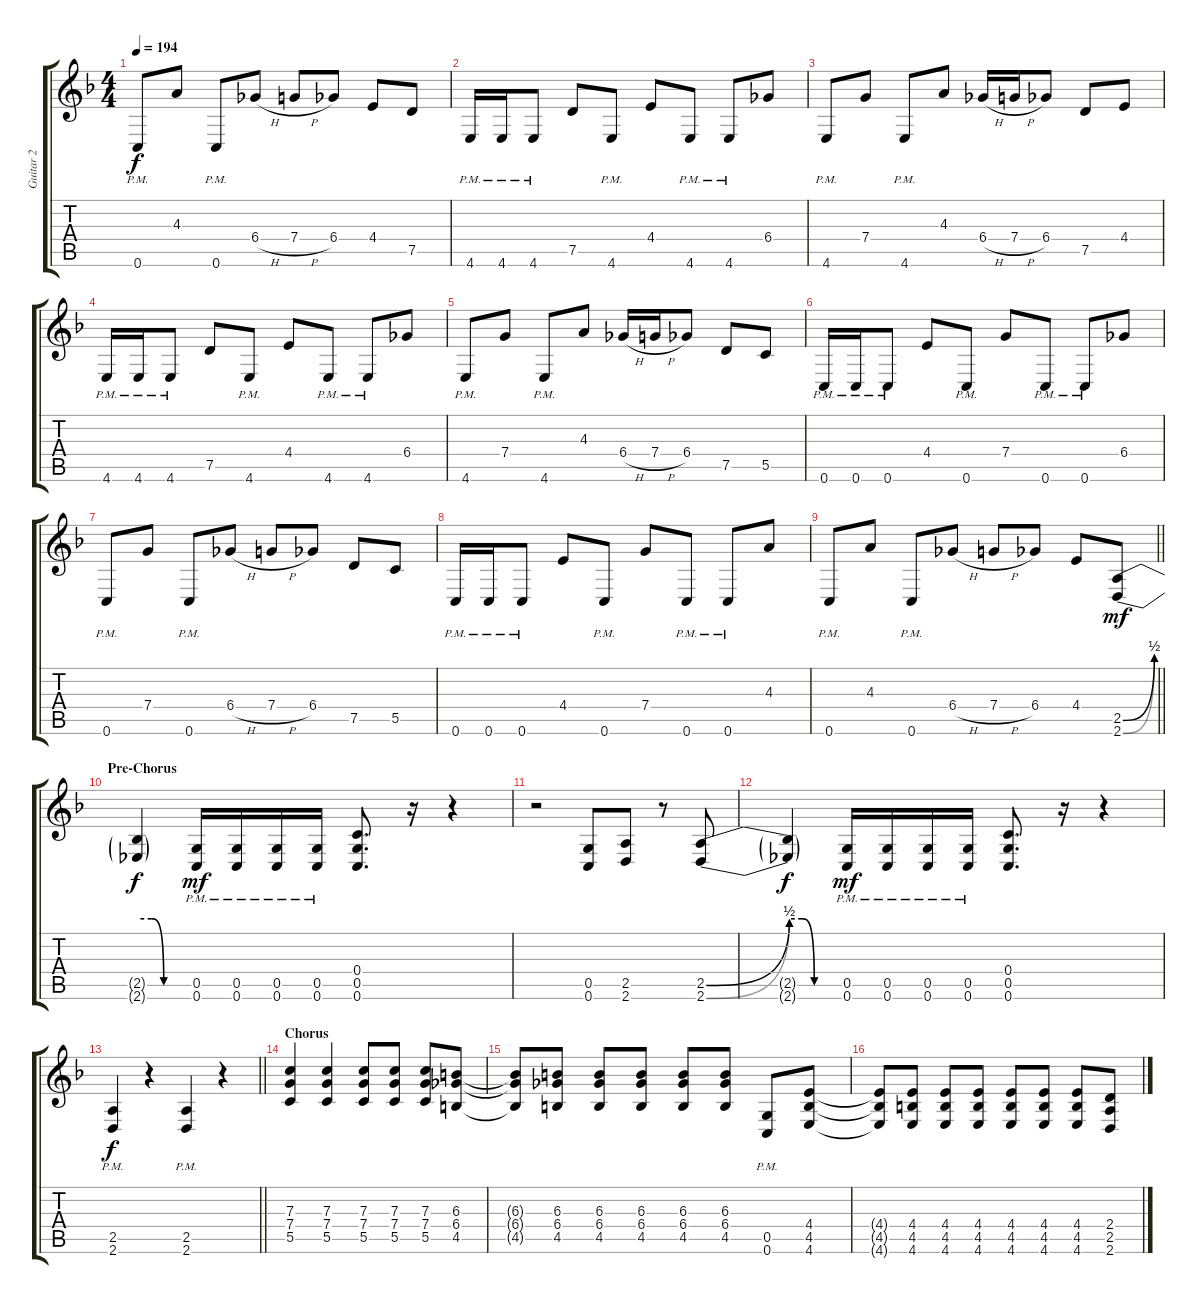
\track ("Guitar 2" "Guitar 2") {instrument distortionguitar}
\staff {score tabs}
\tuning (D4 A3 F3 C3 G2 C2) {hide}
\ts (4 4)
\tempo 194
\clef g2
\ks f
0.6{pm}.8{dy f} 4.3.8 0.6{pm}.8 6.4{h}.8 7.4{h}.8 6.4.8 4.4.8 7.5.8 |
4.6{pm}.16 4.6{pm}.16 4.6{pm}.8 7.5.8 4.6{pm}.8 4.4.8 4.6{pm}.8 4.6{pm}.8 6.4.8 |
4.6{pm}.8 7.4.8 4.6{pm}.8 4.3.8 6.4{h}.16 7.4{h}.16 6.4.8 7.5.8 4.4.8 |
4.6{pm}.16 4.6{pm}.16 4.6{pm}.8 7.5.8 4.6{pm}.8 4.4.8 4.6{pm}.8 4.6{pm}.8 6.4.8 |
4.6{pm}.8 7.4.8 4.6{pm}.8 4.3.8 6.4{h}.16 7.4{h}.16 6.4.8 7.5.8 5.5.8 |
0.6{pm}.16 0.6{pm}.16 0.6{pm}.8 4.4.8 0.6{pm}.8 7.4.8 0.6{pm}.8 0.6{pm}.8 6.4.8 |
0.6{pm}.8 7.4.8 0.6{pm}.8 6.4{h}.8 7.4{h}.8 6.4.8 7.5.8 5.5.8 |
0.6{pm}.16 0.6{pm}.16 0.6{pm}.8 4.4.8 0.6{pm}.8 7.4.8 0.6{pm}.8 0.6{pm}.8 4.3.8 |
\barLineRight lightlight
0.6{pm}.8 4.3.8 0.6{pm}.8 6.4{h}.8 7.4{h}.8 6.4.8 4.4.8 (2.5{be (bend 0 0 60 2)} 2.6{be (bend 0 0 60 2)}).8{dy mf} |
\section ("" "Pre-Chorus")
(2.5{be (custom 0 2 15 2 30 0 60 0) t} 2.6{be (custom 0 2 15 2 30 0 60 0) t}).4{dy f} (0.5{pm} 0.6{pm}).16{dy mf} (0.5{pm} 0.6{pm}).16 (0.5{pm} 0.6{pm}).16 (0.5{pm} 0.6{pm}).16 (0.4 0.5 0.6).8{d} r.16 r.4 |
r.2 (0.5 0.6).8 (2.5 2.6).8 r.8 (2.5{be (bend 0 0 60 2)} 2.6{be (bend 0 0 60 2)}).8 |
(2.5{be (custom 0 2 15 2 30 0 60 0) t} 2.6{be (custom 0 2 15 2 30 0 60 0) t}).4{dy f} (0.5{pm} 0.6{pm}).16{dy mf} (0.5{pm} 0.6{pm}).16 (0.5{pm} 0.6{pm}).16 (0.5{pm} 0.6{pm}).16 (0.4 0.5 0.6).8{d} r.16 r.4 |
\barLineRight lightlight
(2.5{pm} 2.6{pm}).4{dy f} r.4 (2.5{pm} 2.6{pm}).4 r.4 |
\section ("" "Chorus")
(7.3 7.4 5.5).4 (7.3 7.4 5.5).4 (7.3 7.4 5.5).8 (7.3 7.4 5.5).8 (7.3 7.4 5.5).8 (6.3 6.4 4.5).8 |
(6.3{t} 6.4{t} 4.5{t}).8 (6.3 6.4 4.5).8 (6.3 6.4 4.5).8 (6.3 6.4 4.5).8 (6.3 6.4 4.5).8 (6.3 6.4 4.5).8 (0.5{pm} 0.6{pm}).8 (4.4 4.5 4.6).8 |
(4.4{t} 4.5{t} 4.6{t}).8 (4.4 4.5 4.6).8 (4.4 4.5 4.6).8 (4.4 4.5 4.6).8 (4.4 4.5 4.6).8 (4.4 4.5 4.6).8 (4.4 4.5 4.6).8 (2.4 2.5 2.6).8
